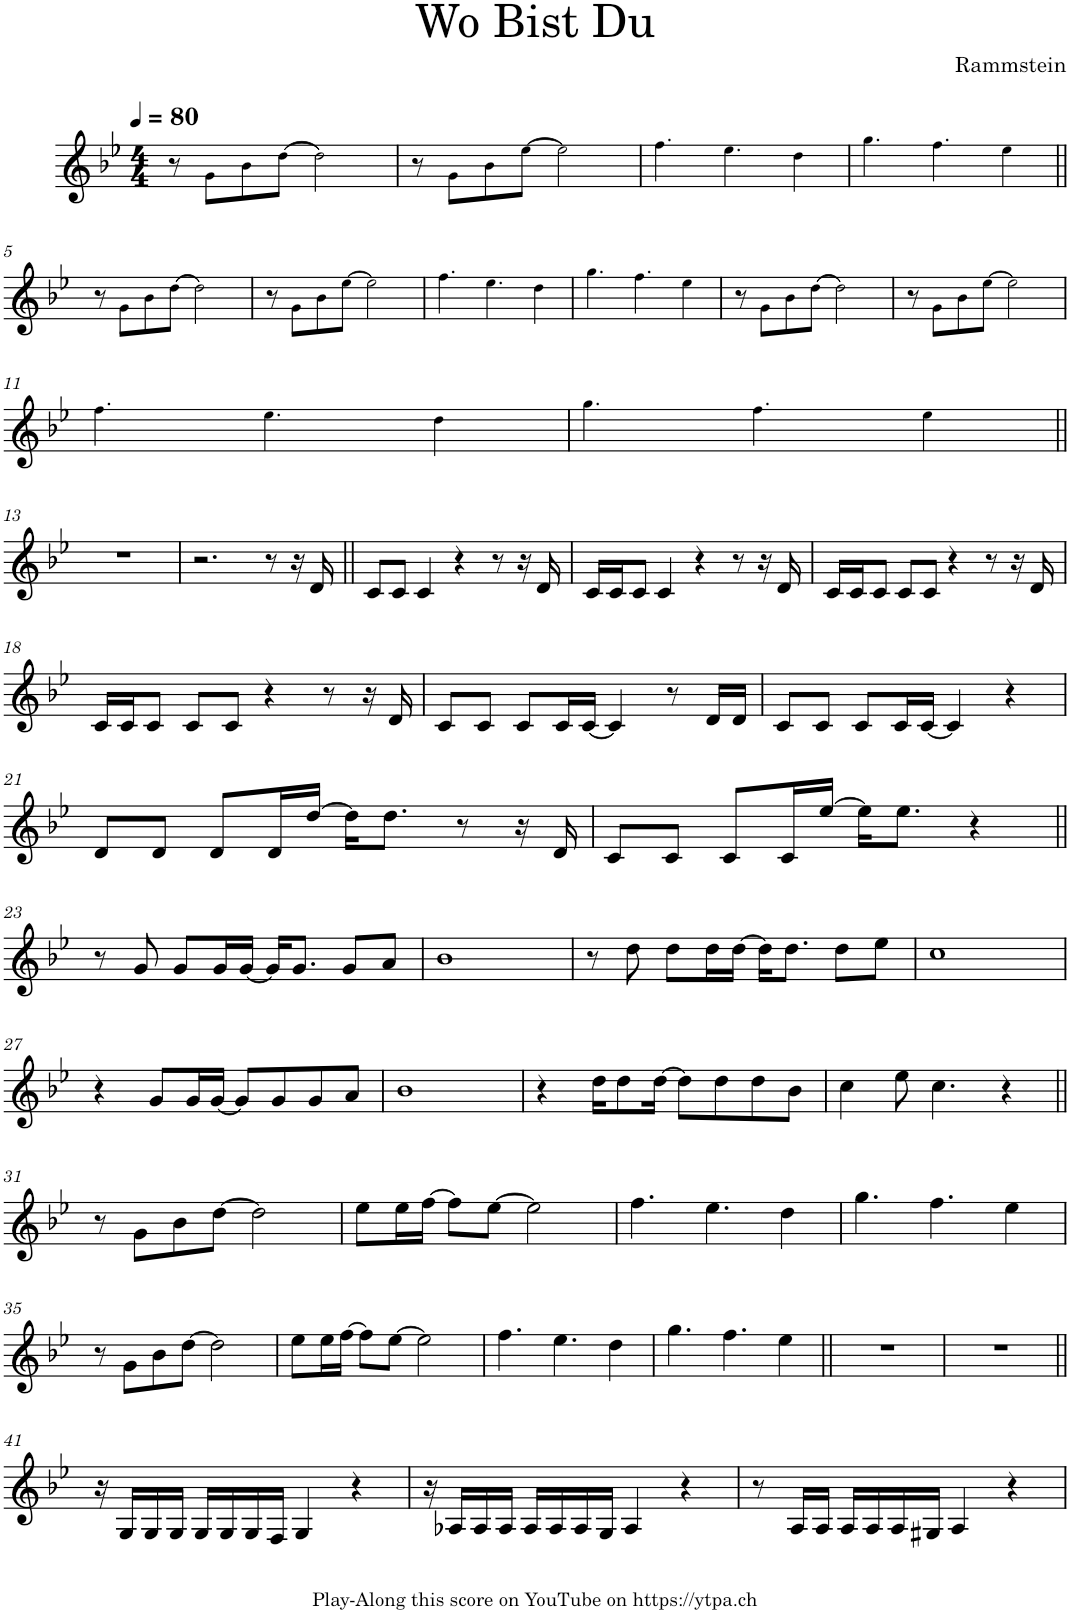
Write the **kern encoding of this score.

**kern
*part1
*staff1
*I"Piano
*I'Pno.
*clefG2
*k[b-e-]
*M4/4
*MM80
=1
8r
8g!\L
8b-!\
[8dd!\J
2dd!\]
=2
8r
8g!\L
8b-!\
[8ee-!\J
2ee-!\]
=3
4.ff!\
4.ee-!\
4dd!\
=4
4.gg!\
4.ff!\
4ee-!\
!!LO:LB:g=z
=5||
8r
8g!\L
8b-!\
[8dd!\J
2dd!\]
=6
8r
8g!\L
8b-!\
[8ee-!\J
2ee-!\]
=7
4.ff!\
4.ee-!\
4dd!\
=8
4.gg!\
4.ff!\
4ee-!\
=9
8r
8g!\L
8b-!\
[8dd!\J
2dd!\]
=10
8r
8g!\L
8b-!\
[8ee-!\J
2ee-!\]
!!LO:LB:g=z
=11
4.ff!\
4.ee-!\
4dd!\
=12
4.gg!\
4.ff!\
4ee-!\
!!LO:LB:g=z
=13||
1r
=14
2.r
8r
16r
16d/
=15||
8c/L
8c/J
4c/
4r
8r
16r
16d/
=16
16c/LL
16c/J
8c/J
4c/
4r
8r
16r
16d/
=17
16c/LL
16c/J
8c/J
8c/L
8c/J
4r
8r
16r
16d/
!!LO:LB:g=z
=18
16c/LL
16c/J
8c/J
8c/L
8c/J
4r
8r
16r
16d/
=19
8c/L
8c/J
8c/L
16c/L
[16c/JJ
4c/]
8r
16d/LL
16d/JJ
=20
8c/L
8c/J
8c/L
16c/L
[16c/JJ
4c/]
4r
!!LO:LB:g=z
=21
8d/L
8d/J
8d/L
16d/L
[16dd/JJ
16dd\KL]
8.dd\J
8r
16r
16d/
=22
8c/L
8c/J
8c/L
16c/L
[16ee-/JJ
16ee-\KL]
8.ee-\J
4r
!!LO:LB:g=z
=23||
8r
8g/
8g/L
16g/L
[16g/JJ
16g/KL]
8.g/J
8g/L
8a/J
=24
1b-
=25
8r
8dd\
8dd\L
16dd\L
[16dd\JJ
16dd\KL]
8.dd\J
8dd\L
8ee-\J
=26
1cc
!!LO:LB:g=z
=27
4r
8g/L
16g/L
[16g/JJ
8g/L]
8g/
8g/
8a/J
=28
1b-
=29
4r
16dd\KL
8dd\
[16dd\Jk
8dd\L]
8dd\
8dd\
8b-\J
=30
4cc\
8ee-\
4.cc\
4r
!!LO:LB:g=z
=31||
8r
8g\L
8b-\
[8dd\J
2dd\]
=32
8ee-\L
16ee-\L
[16ff\JJ
8ff\L]
[8ee-\J
2ee-\]
=33
4.ff\
4.ee-\
4dd\
=34
4.gg\
4.ff\
4ee-\
!!LO:LB:g=z
=35
8r
8g\L
8b-\
[8dd\J
2dd\]
=36
8ee-\L
16ee-\L
[16ff\JJ
8ff\L]
[8ee-\J
2ee-\]
=37
4.ff\
4.ee-\
4dd\
=38
4.gg\
4.ff\
4ee-\
=39||
1r
=40
1r
!!LO:LB:g=z
=41||
16r
16G/LL
16G/
16G/JJ
16G/LL
16G/
16G/
16F/JJ
4G/
4r
=42
16r
16A-X/LL
16A-/
16A-/JJ
16A-/LL
16A-/
16A-/
16G/JJ
4A-/
4r
=43
8r
16A/LL
16A/JJ
16A/LL
16A/
16A/
16G#X/JJ
4A/
4r
=
*-
